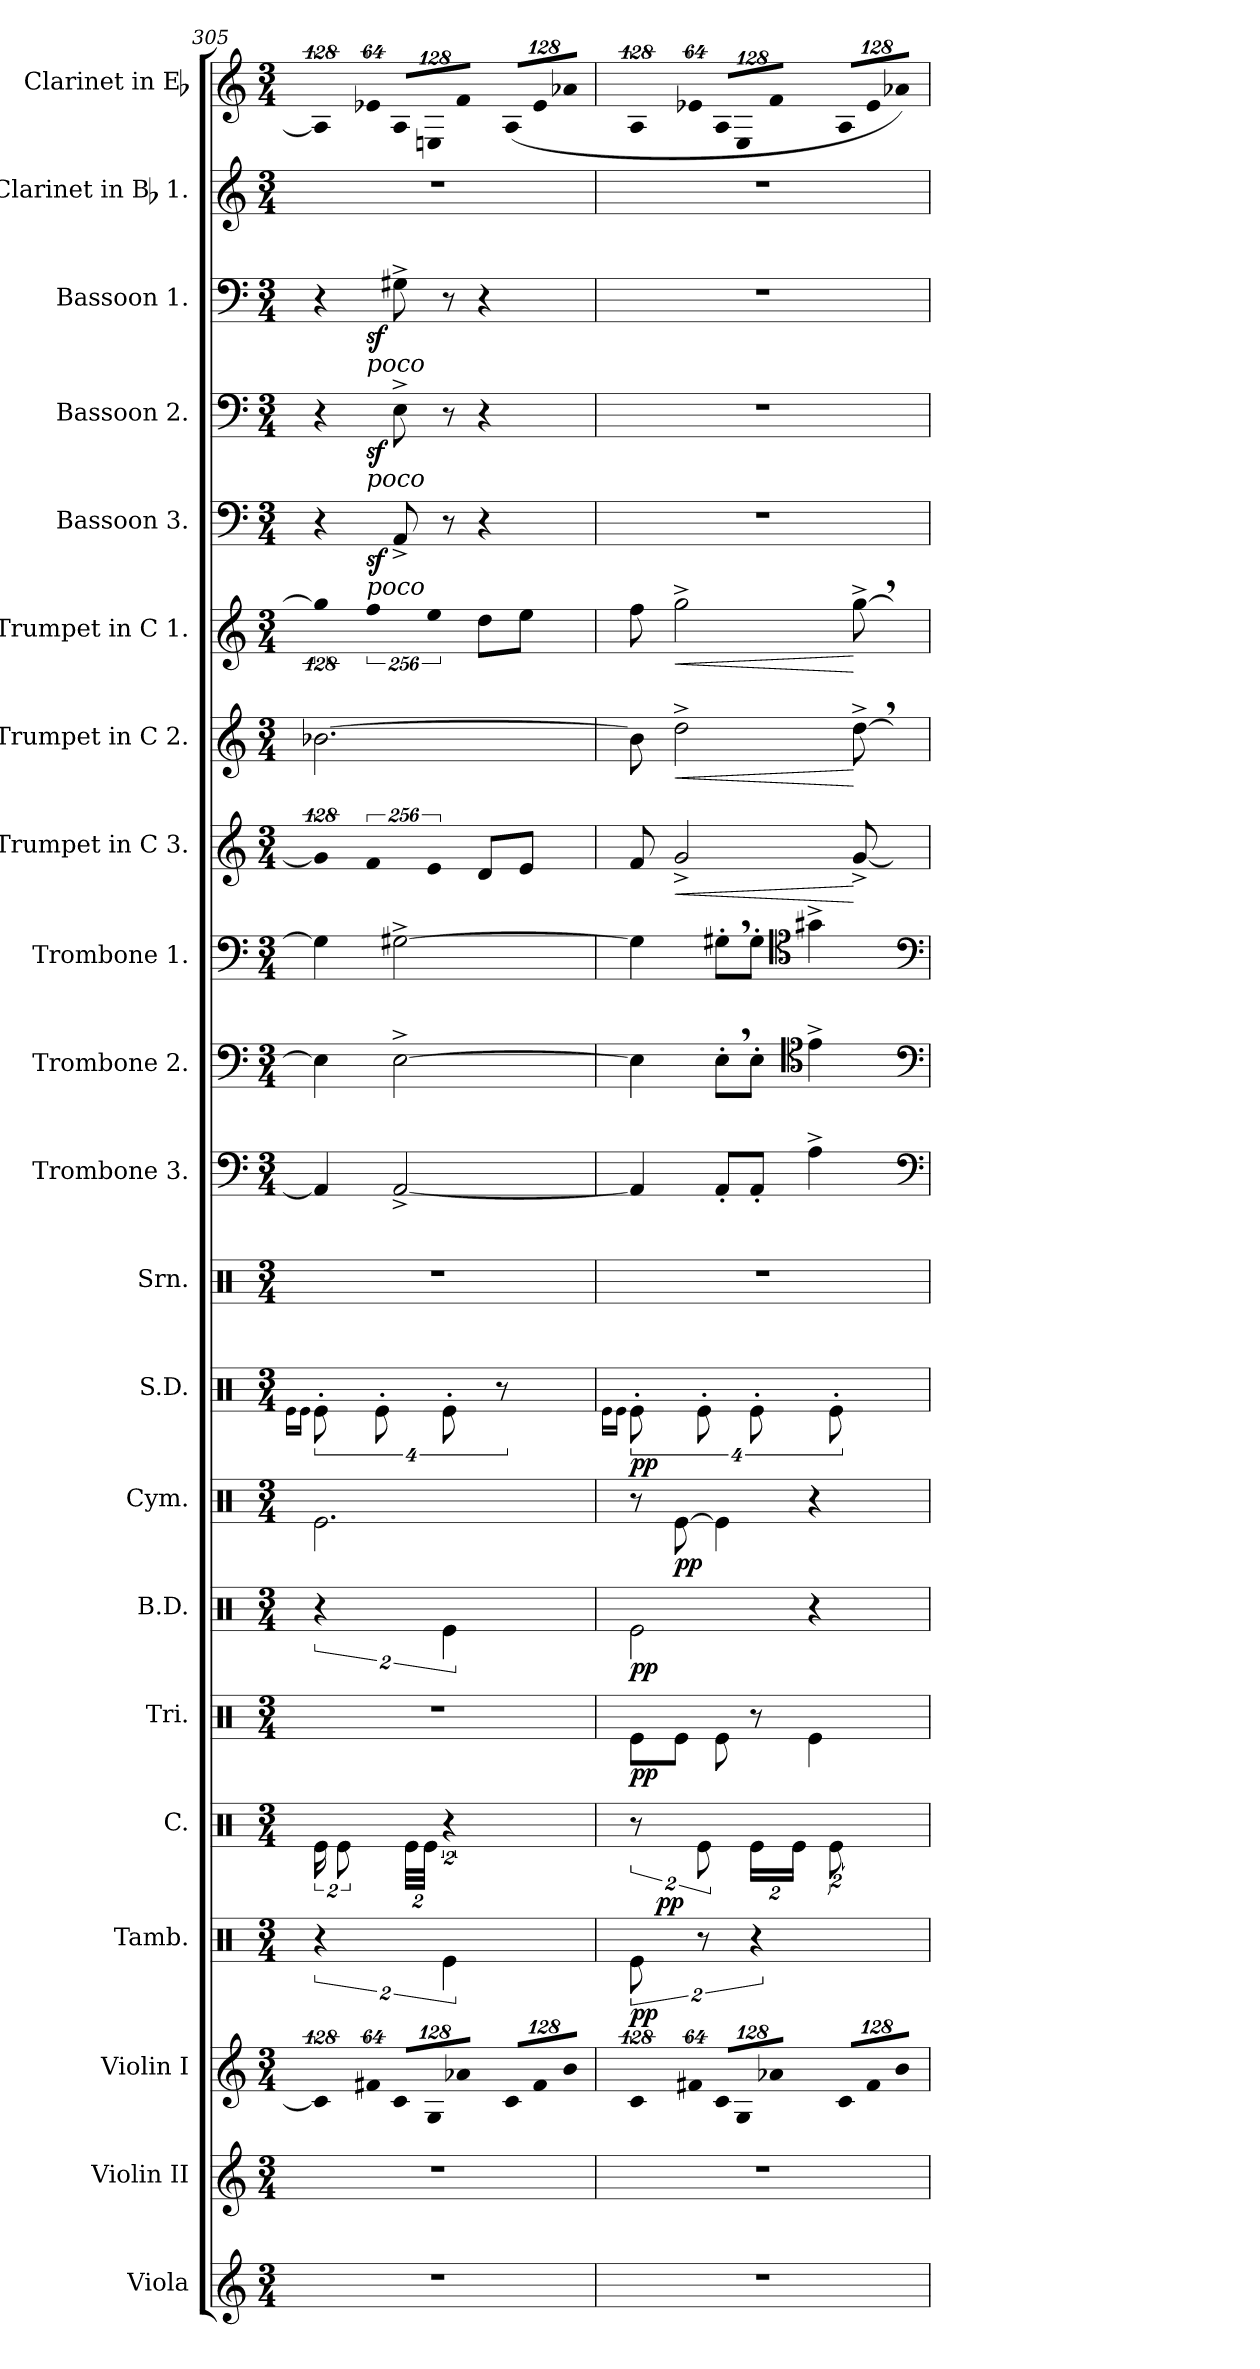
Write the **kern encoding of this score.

**kern	**kern	**kern	**kern	**dynam	**kern	**dynam	**kern	**dynam	**kern	**dynam	**kern	**dynam	**kern	**dynam	**kern	**kern	**kern	**kern	**kern	**dynam	**kern	**dynam	**kern	**dynam	**kern	**dynam	**kern	**dynam	**kern	**dynam	**kern	**kern
*part21	*part20	*part19	*part18	*part18	*part17	*part17	*part16	*part16	*part15	*part15	*part14	*part14	*part13	*part13	*part12	*part11	*part10	*part9	*part8	*part8	*part7	*part7	*part6	*part6	*part5	*part5	*part4	*part4	*part3	*part3	*part2	*part1
*staff21	*staff20	*staff19	*staff18	*staff18	*staff17	*staff17	*staff16	*staff16	*staff15	*staff15	*staff14	*staff14	*staff13	*staff13	*staff12	*staff11	*staff10	*staff9	*staff8	*staff8	*staff7	*staff7	*staff6	*staff6	*staff5	*staff5	*staff4	*staff4	*staff3	*staff3	*staff2	*staff1
*I"Viola	*I"Violin II	*I"Violin I	*I"Tamb.	*	*I"C.	*	*I"Tri.	*	*I"B.D.	*	*I"Cym.	*	*I"S.D.	*	*I"Srn.	*I"Trombone 3.	*I"Trombone 2.	*I"Trombone 1.	*I"Trumpet in C 3.	*	*I"Trumpet in C 2.	*	*I"Trumpet in C 1.	*	*I"Bassoon 3.	*	*I"Bassoon 2.	*	*I"Bassoon 1.	*	*I"Clarinet in Bb 1.	*I"Clarinet in Eb
*I'Vla.	*I'Vln. II	*I'Vln. I	*I'Tamb.	*	*	*	*I'Tri.	*	*I'B. D.	*	*I'Cym.	*	*	*	*	*I'Tbn.	*I'Tbn.	*I'Tbn.	*	*	*	*	*	*	*I'Bsn.	*	*I'Bsn.	*	*I'Bsn.	*	*I'Cl.	*
*clefG2	*clefG2	*clefG2	*clefX	*	*clefX	*	*clefX	*	*clefX	*	*clefX	*	*clefX	*	*clefX	*clefF4	*clefF4	*clefF4	*clefG2	*	*clefG2	*	*clefG2	*	*clefF4	*	*clefF4	*	*clefF4	*	*clefG2	*clefG2
*	*	*	*	*	*	*	*	*	*	*	*	*	*	*	*	*	*	*	*	*	*	*	*	*	*	*	*	*	*	*	*ITrd1c2	*ITrd-2c-3
*k[]	*k[]	*k[]	*k[]	*	*k[]	*	*k[]	*	*k[]	*	*k[]	*	*k[]	*	*k[]	*k[]	*k[]	*k[]	*k[]	*	*k[]	*	*k[]	*	*k[]	*	*k[]	*	*k[]	*	*k[b-e-]	*k[b-e-a-]
*M3/4	*M3/4	*M3/4	*M3/4	*	*M3/4	*	*M3/4	*	*M3/4	*	*M3/4	*	*M3/4	*	*M3/4	*M3/4	*M3/4	*M3/4	*M3/4	*	*M3/4	*	*M3/4	*	*M3/4	*	*M3/4	*	*M3/4	*	*M3/4	*M3/4
=305	=305	=305	=305	=305	=305	=305	=305	=305	=305	=305	=305	=305	=305	=305	=305	=305	=305	=305	=305	=305	=305	=305	=305	=305	=305	=305	=305	=305	=305	=305	=305	=305
.	.	.	.	.	.	.	.	.	.	.	.	.	16qRei\LL	.	.	.	.	.	.	.	.	.	.	.	.	.	.	.	.	.	.	.
.	.	.	.	.	.	.	.	.	.	.	.	.	16qRei\JJ	.	.	.	.	.	.	.	.	.	.	.	.	.	.	.	.	.	.	.
!LO:N:vis=1	!LO:N:vis=1	!LO:N:vis=4	!	!	!	!	!LO:N:vis=1	!	!	!	!	!	!	!	!LO:N:vis=1	!	!	!	!LO:N:vis=4	!	!	!	!LO:N:vis=4	!	!	!	!	!	!	!	!LO:N:vis=1	!LO:N:vis=4
*	*	*	*	*	*	*	*	*	*	*	*	*	*	*	*	*	*	*	*	*	*	*	*	*	*^	*	*^	*	*^	*	*	*
2.r	2.r	512%85ci/]	8%3r	.	32%3Rei\	.	2.r	.	8%3r	.	2.Rei\	.	16%3Re'i\	.	2.r	4AAi/]	4Ei\]	4G#i\]	512%85gi/]	.	[>2.b-Xi\	.	512%85ggi\]	.	4r	8ryy	.	4r	8ryy	.	4r	8ryy	.	2.r	512%85ci/]
.	.	.	.	.	16%3Rei\	.	.	.	.	.	.	.	.	.	.	.	.	.	.	.	.	.	.	.	.	.	.	.	.	.	.	.	.	.	.
.	.	.	.	.	.	.	.	.	.	.	.	.	.	.	.	.	.	.	.	.	.	.	.	.	.	32ryy	.	.	32ryy	.	.	32ryy	.	.	.
.	.	.	.	.	.	.	.	.	.	.	.	.	.	.	.	.	.	.	.	.	.	.	.	.	.	128ryy	.	.	128ryy	.	.	128ryy	.	.	.
.	.	.	.	.	.	.	.	.	.	.	.	.	.	.	.	.	.	.	.	.	.	.	.	.	.	512ryy	.	.	512ryy	.	.	512ryy	.	.	.
!	!	!	!	!	!	!	!	!	!	!	!	!	!	!	!	!	!	!	!	!	!	!	!	!	!	!	!	!	!	!	!	!LO:TX:b:i:t=poco	!	!	!
!	!	!	!	!	!	!	!	!	!	!	!	!	!	!	!	!	!	!	!	!	!	!	!	!	!	!	!	!	!LO:TX:b:i:t=poco	!	!	!	!	!	!
!	!	!	!	!	!	!	!	!	!	!	!	!	!	!	!	!	!	!	!	!	!	!	!	!	!	!LO:TX:b:i:t=poco	!	!	!	!	!	!	!	!	!
!	!	!LO:N:vis=8	!	!	!	!	!	!	!	!	!	!	!	!	!	!	!	!	!LO:N:vis=4	!	!	!	!LO:N:vis=4	!	!	!	!	!	!	!	!	!	!	!	!LO:N:vis=8
.	.	512%43f#Xi/	.	.	.	.	.	.	.	.	.	.	.	.	.	.	.	.	1024%171fi/	.	.	.	1024%171ffi\	.	.	2ryy	sf	.	2ryy	sf	.	2ryy	sf	.	512%43g-Xi/
.	.	.	.	.	.	.	.	.	.	.	.	.	16%3Re'i\	.	.	.	.	.	.	.	.	.	.	.	.	.	.	.	.	.	.	.	.	.	.
*	*	*Xbrackettup	*	*	*	*	*	*	*	*	*	*	*	*	*	*	*	*	*	*	*	*	*	*	*	*	*	*	*	*	*	*	*	*	*
!	!	!LO:N:vis=8	!	!	!	!	!	!	!	!	!	!	!	!	!	!	!	!	!	!	!	!	!	!	!	!	!	!	!	!	!	!	!	!	!
*	*	*	*	*	*	*	*	*	*	*	*	*	*	*	*	*	*	*	*	*	*	*	*	*	*	*	*	*	*	*	*	*	*	*	*Xbrackettup
!	!	!	!	!	!	!	!	!	!	!	!	!	!	!	!	!	!	!	!	!	!	!	!	!	!	!	!	!	!	!	!	!	!	!	!LO:N:vis=8
.	.	1024%85ci/L	.	.	.	.	.	.	.	.	.	.	.	.	.	[<2AA^i/	[>2E^i\	[>2G#X^i\	.	.	.	.	.	.	8AA^i/	.	.	8E^i\	.	.	8G#X^i\	.	.	.	1024%85ci/L
.	.	.	.	.	64%3Rei\LL	.	.	.	.	.	.	.	.	.	.	.	.	.	.	.	.	.	.	.	.	.	.	.	.	.	.	.	.	.	.
.	.	.	.	.	64%3Rei\JJ	.	.	.	.	.	.	.	.	.	.	.	.	.	.	.	.	.	.	.	.	.	.	.	.	.	.	.	.	.	.
!	!	!LO:N:vis=8	!	!	!	!	!	!	!	!	!	!	!	!	!	!	!	!	!LO:N:vis=4	!	!	!	!LO:N:vis=4	!	!	!	!	!	!	!	!	!	!	!	!LO:N:vis=8
.	.	1024%85Gi/	.	.	.	.	.	.	.	.	.	.	.	.	.	.	.	.	1024%171ei/	.	.	.	1024%171eei\	.	.	.	.	.	.	.	.	.	.	.	1024%85Gni/
.	.	.	8%3Re@6004799503160661%140737488355328@i\	.	8%3r	.	.	.	8%3Rei\	.	.	.	16%3Re'i\	.	.	.	.	.	.	.	.	.	.	.	8r	.	.	8r	.	.	8r	.	.	.	.
!	!	!LO:N:vis=8	!	!	!	!	!	!	!	!	!	!	!	!	!	!	!	!	!	!	!	!	!	!	!	!	!	!	!	!	!	!	!	!	!LO:N:vis=8
.	.	512%43a-Xi/J	.	.	.	.	.	.	.	.	.	.	.	.	.	.	.	.	.	.	.	.	.	.	.	.	.	.	.	.	.	.	.	.	512%43a-i/J
!	!	!LO:N:vis=8	!	!	!	!	!	!	!	!	!	!	!	!	!	!	!	!	!	!	!	!	!	!	!	!	!	!	!	!	!	!	!	!	!LO:N:vis=8
.	.	1024%85ci/L	.	.	.	.	.	.	.	.	.	.	.	.	.	.	.	.	8di/L	.	.	.	8ddi\L	.	4r	.	.	4r	.	.	4r	.	.	.	(1024%85ci/L
.	.	.	.	.	.	.	.	.	.	.	.	.	16%3r	.	.	.	.	.	.	.	.	.	.	.	.	.	.	.	.	.	.	.	.	.	.
!	!	!LO:N:vis=8	!	!	!	!	!	!	!	!	!	!	!	!	!	!	!	!	!	!	!	!	!	!	!	!	!	!	!	!	!	!	!	!	!LO:N:vis=8
.	.	1024%85f#i/	.	.	.	.	.	.	.	.	.	.	.	.	.	.	.	.	.	.	.	.	.	.	.	.	.	.	.	.	.	.	.	.	1024%85g-i/
.	.	.	.	.	.	.	.	.	.	.	.	.	.	.	.	.	.	.	8ei/J	.	.	.	8eei\J	.	.	.	.	.	.	.	.	.	.	.	.
!	!	!LO:N:vis=8	!	!	!	!	!	!	!	!	!	!	!	!	!	!	!	!	!	!	!	!	!	!	!	!	!	!	!	!	!	!	!	!	!LO:N:vis=8
.	.	512%43bi/J	.	.	.	.	.	.	.	.	.	.	.	.	.	.	.	.	.	.	.	.	.	.	.	16ryy	.	.	16ryy	.	.	16ryy	.	.	512%43cc-Xi/J
.	.	.	.	.	.	.	.	.	.	.	.	.	.	.	.	.	.	.	.	.	.	.	.	.	.	64ryy	.	.	64ryy	.	.	64ryy	.	.	.
.	.	.	.	.	.	.	.	.	.	.	.	.	.	.	.	.	.	.	.	.	.	.	.	.	.	256.ryy	.	.	256.ryy	.	.	256.ryy	.	.	.
*	*	*	*	*	*	*	*	*	*	*	*	*	*	*	*	*	*	*	*	*	*	*	*	*	*v	*v	*	*	*	*	*v	*v	*	*	*
*	*	*	*	*	*	*	*	*	*	*	*	*	*	*	*	*	*	*	*	*	*	*	*	*	*	*	*v	*v	*	*	*	*	*
=306	=306	=306	=306	=306	=306	=306	=306	=306	=306	=306	=306	=306	=306	=306	=306	=306	=306	=306	=306	=306	=306	=306	=306	=306	=306	=306	=306	=306	=306	=306	=306	=306
.	.	.	.	.	.	.	.	.	.	.	.	.	16qRei\LL	.	.	.	.	.	.	.	.	.	.	.	.	.	.	.	.	.	.	.
.	.	.	.	.	.	.	.	.	.	.	.	.	16qRei\JJ	.	.	.	.	.	.	.	.	.	.	.	.	.	.	.	.	.	.	.
!LO:N:vis=1	!LO:N:vis=1	!	!	!	!	!	!	!	!	!	!	!	!	!	!	!	!	!	!	!	!	!	!	!	!	!	!	!	!	!	!	!
*	*	*brackettup	*	*	*	*	*	*	*	*	*	*	*	*	*	*	*	*	*	*	*	*	*	*	*	*	*	*	*	*	*	*
!	!	!LO:N:vis=4	!	!	!	!	!	!	!	!	!	!	!	!	!LO:N:vis=1	!	!	!	!	!	!	!	!	!	!LO:N:vis=1	!	!LO:N:vis=1	!	!LO:N:vis=1	!	!LO:N:vis=1	!
*	*	*	*	*	*	*	*	*	*	*	*	*	*	*	*	*	*	*	*	*	*	*	*	*	*	*	*	*	*	*	*	*brackettup
!	!	!	!	!	!	!	!	!	!	!	!	!	!	!	!	!	!	!	!	!	!	!	!	!	!	!	!	!	!	!	!	!LO:N:vis=4
*	*	*	*	*	*^	*	*	*	*	*	*	*	*	*	*	*	*	*	*	*	*	*	*	*	*	*	*	*	*	*	*	*
2.r	2.r	512%85ci/	16%3Re@6004799503160661%140737488355328@i\	pp	16%3r	32ryy	.	8Rei\L	pp	2Rei\	pp	8r	.	16%3Re'i\	pp	2.r	4AAi/]	4Ei\]	4G#i\]	8fi/	.	8b-i\]	.	8ffi\	.	2.r	.	2.r	.	2.r	.	2.r	512%85ci/
.	.	.	.	.	.	64ryy	.	.	.	.	.	.	.	.	.	.	.	.	.	.	.	.	.	.	.	.	.	.	.	.	.	.	.
.	.	.	.	.	.	128ryy	.	.	.	.	.	.	.	.	.	.	.	.	.	.	.	.	.	.	.	.	.	.	.	.	.	.	.
.	.	.	.	.	.	512ryy	.	.	.	.	.	.	.	.	.	.	.	.	.	.	.	.	.	.	.	.	.	.	.	.	.	.	.
.	.	.	.	.	.	2ryy	pp	.	.	.	.	.	.	.	.	.	.	.	.	.	.	.	.	.	.	.	.	.	.	.	.	.	.
!	!	!	!	!	!	!	!	!	!	!	!	!	!	!	!	!	!	!	!	!	!LO:HP:b	!	!LO:HP:b	!	!LO:HP:b	!	!	!	!	!	!	!	!
.	.	.	.	.	.	.	.	8Rei\J	.	.	.	[>8Rei\	pp	.	.	.	.	.	.	2g^i/	<	2dd^i\	<	2gg^i\	<	.	.	.	.	.	.	.	.
!	!	!LO:N:vis=8	!	!	!	!	!	!	!	!	!	!	!	!	!	!	!	!	!	!	!	!	!	!	!	!	!	!	!	!	!	!	!LO:N:vis=8
.	.	512%43f#Xi/	.	.	.	.	.	.	.	.	.	.	.	.	.	.	.	.	.	.	.	.	.	.	.	.	.	.	.	.	.	.	512%43g-Xi/
.	.	.	16%3r	.	16%3Rei\	.	.	.	.	.	.	.	.	16%3Re'i\	.	.	.	.	.	.	.	.	.	.	.	.	.	.	.	.	.	.	.
*	*	*Xbrackettup	*	*	*	*	*	*	*	*	*	*	*	*	*	*	*	*	*	*	*	*	*	*	*	*	*	*	*	*	*	*	*
!	!	!LO:N:vis=8	!	!	!	!	!	!	!	!	!	!	!	!	!	!	!	!	!	!	!	!	!	!	!	!	!	!	!	!	!	!	!
*	*	*	*	*	*	*	*	*	*	*	*	*	*	*	*	*	*	*	*	*	*	*	*	*	*	*	*	*	*	*	*	*	*Xbrackettup
!	!	!	!	!	!	!	!	!	!	!	!	!	!	!	!	!	!	!	!	!	!	!	!	!	!	!	!	!	!	!	!	!	!LO:N:vis=8
.	.	1024%85ci/L	.	.	.	.	.	8Rei\	.	.	.	4Rei\]	.	.	.	.	8AA'i/L	8E',i\L	8G#X',,i\L	.	.	.	.	.	.	.	.	.	.	.	.	.	1024%85ci/L
!	!	!LO:N:vis=8	!	!	!	!	!	!	!	!	!	!	!	!	!	!	!	!	!	!	!	!	!	!	!	!	!	!	!	!	!	!	!LO:N:vis=8
.	.	1024%85Gi/	.	.	.	.	.	.	.	.	.	.	.	.	.	.	.	.	.	.	.	.	.	.	.	.	.	.	.	.	.	.	1024%85Gi/
.	.	.	8%3r	.	32%3Rei\L	.	.	8r	.	.	.	.	.	16%3Re'i\	.	.	8AA'i/J	8E'i\J	8G#'i\J	.	.	.	.	.	.	.	.	.	.	.	.	.	.
!	!	!LO:N:vis=8	!	!	!	!	!	!	!	!	!	!	!	!	!	!	!	!	!	!	!	!	!	!	!	!	!	!	!	!	!	!	!LO:N:vis=8
.	.	512%43a-Xi/J	.	.	.	.	.	.	.	.	.	.	.	.	.	.	.	.	.	.	.	.	.	.	.	.	.	.	.	.	.	.	512%43a-i/J
.	.	.	.	.	32%3Rei\J	.	.	.	.	.	.	.	.	.	.	.	.	.	.	.	.	.	.	.	.	.	.	.	.	.	.	.	.
*	*	*	*	*	*	*	*	*	*	*	*	*	*	*	*	*	*	*clefC4	*clefC4	*	*	*	*	*	*	*	*	*	*	*	*	*	*
!	!	!LO:N:vis=8	!	!	!	!	!	!	!	!	!	!	!	!	!	!	!	!	!	!	!	!	!	!	!	!	!	!	!	!	!	!	!LO:N:vis=8
.	.	1024%85ci/L	.	.	.	.	.	4Rei\	.	4r	.	4r	.	.	.	.	4A^i\	4e^i\	4g#X^i\	.	.	.	.	.	.	.	.	.	.	.	.	.	1024%85ci/L
.	.	.	.	.	.	8ryy	.	.	.	.	.	.	.	.	.	.	.	.	.	.	.	.	.	.	.	.	.	.	.	.	.	.	.
.	.	.	.	.	16%3Rei\	.	.	.	.	.	.	.	.	16%3Re'i\	.	.	.	.	.	.	.	.	.	.	.	.	.	.	.	.	.	.	.
!	!	!LO:N:vis=8	!	!	!	!	!	!	!	!	!	!	!	!	!	!	!	!	!	!	!	!	!	!	!	!	!	!	!	!	!	!	!LO:N:vis=8
.	.	1024%85f#i/	.	.	.	.	.	.	.	.	.	.	.	.	.	.	.	.	.	.	.	.	.	.	.	.	.	.	.	.	.	.	1024%85g-i/
.	.	.	.	.	.	.	.	.	.	.	.	.	.	.	.	.	.	.	.	[<8g^i/	[	[>8dd^,i\	[	[>8gg^,,i\	[	.	.	.	.	.	.	.	.
!	!	!LO:N:vis=8	!	!	!	!	!	!	!	!	!	!	!	!	!	!	!	!	!	!	!	!	!	!	!	!	!	!	!	!	!	!	!LO:N:vis=8
.	.	512%43bi/J	.	.	.	.	.	.	.	.	.	.	.	.	.	.	.	.	.	.	.	.	.	.	.	.	.	.	.	.	.	.	512%43cc-Xi/J)
.	.	.	.	.	.	16ryy	.	.	.	.	.	.	.	.	.	.	.	.	.	.	.	.	.	.	.	.	.	.	.	.	.	.	.
.	.	.	.	.	.	256.ryy	.	.	.	.	.	.	.	.	.	.	.	.	.	.	.	.	.	.	.	.	.	.	.	.	.	.	.
*	*	*	*	*	*	*	*	*	*	*	*	*	*	*	*	*	*clefF4	*clefF4	*clefF4	*	*	*	*	*	*	*	*	*	*	*	*	*	*
*	*	*	*	*	*v	*v	*	*	*	*	*	*	*	*	*	*	*	*	*	*	*	*	*	*	*	*	*	*	*	*	*	*	*
=	=	=	=	=	=	=	=	=	=	=	=	=	=	=	=	=	=	=	=	=	=	=	=	=	=	=	=	=	=	=	=	=
*-	*-	*-	*-	*-	*-	*-	*-	*-	*-	*-	*-	*-	*-	*-	*-	*-	*-	*-	*-	*-	*-	*-	*-	*-	*-	*-	*-	*-	*-	*-	*-	*-
